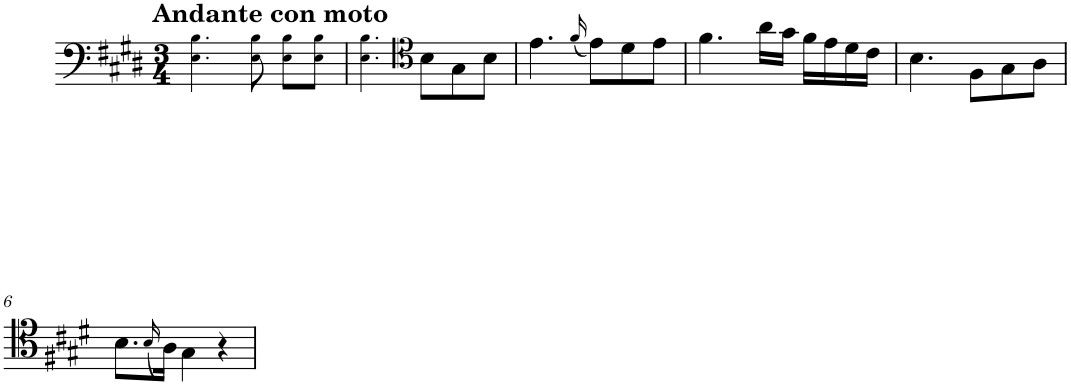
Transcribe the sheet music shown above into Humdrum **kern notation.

**kern
*part1
*staff1
*I"Piano
*I'Pno.
*clefF4
*k[f#c#g#d#]
*M3/4
=1
!LO:TX:a:B:t=Andante con moto
4.E!\ 4.B!\
8E!\ 8B!\
8E!\ 8B!\L
8E!\ 8B!\J
=2
4.E!\ 4.B!\
*clefC4
8B\L
8G#\
8B\J
=3
4.e\
(16qf#/
8e\L)
8d#\
8e\J
=4
4.f#\
16a\LL
16g#\JJ
16f#\LL
16e\
16d#\
16c#\JJ
=5
4.B\
8F#\L
8G#\
8A\J
!!LO:LB:g=z
=6
8.B\L
(16qB/
16A\Jk)
4G#\
4r
=
*-
